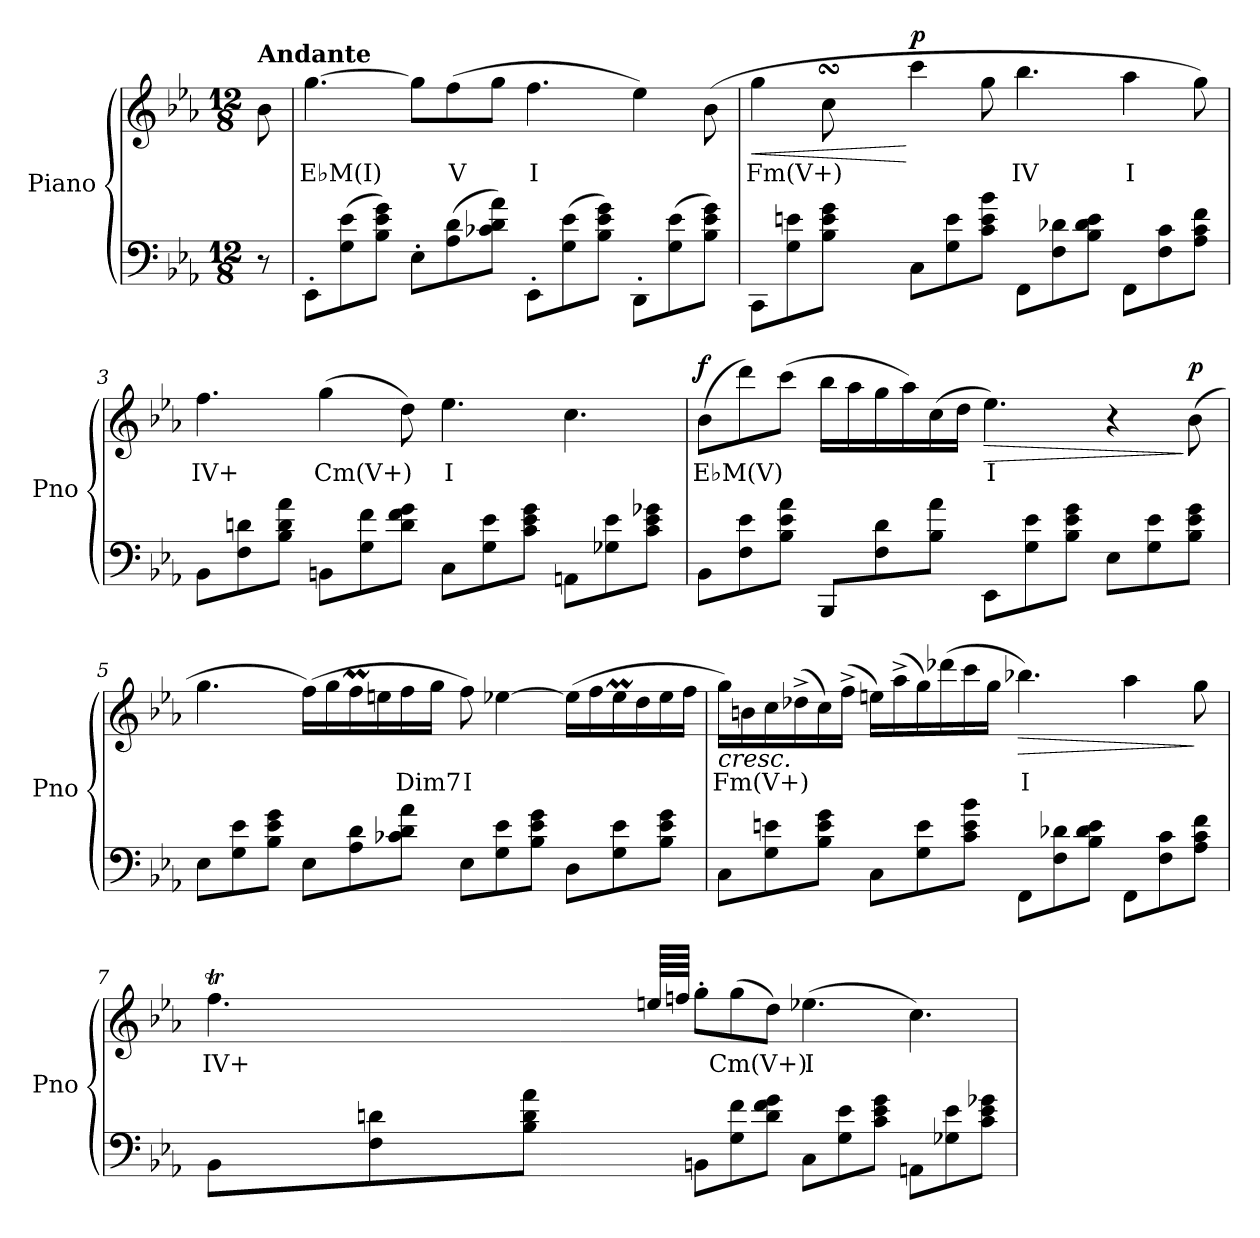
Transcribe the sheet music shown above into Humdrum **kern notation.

**kern	**kern	**text	**dynam
*part2	*part1	*part1	*part1
*staff2	*staff1	*staff1	*staff1
*I"Piano	*I"Piano	*	*
*I'Pno	*I'Pno	*	*
*clefF4	*clefG2	*	*
*k[b-e-a-]	*k[b-e-a-]	*	*
*M12/8	*M12/8	*	*
*MM132	*MM132	*	*
=	=	=	=
!	!LO:TX:a:B:t=Andante	!	!
!	!	!	!LO:DY:b
!	!	!	!LO:DY:n=1:b
8r	8b-\	.	p other-dynamics
=1	=1	=1	=1
!	!	!LO:LY:b	!
8EE-'\L	[4.gg\	E♭M(I)	.
(>8G\ 8e-\	.	.	.
8B-\ 8e-\ 8g\J)	.	.	.
!	!	!	!LO:DY:b
8E-'\L	8gg\L]	.	other-dynamics
!	!	!LO:LY:b	!
(>8A-\ 8d\	(>8ff\	V	.
8c-X\ 8d\ 8a-\J)	8gg\J	.	.
!	!	!LO:LY:b	!
8EE-'\L	4.ff\	I	.
(>8G\ 8e-\	.	.	.
8B-\ 8e-\ 8g\J)	.	.	.
8DD'\L	4ee-\)	.	.
(>8G\ 8e-\	.	.	.
8B-\ 8e-\ 8g\J)	(>8b-\	.	.
=2	=2	=2	=2
*^	*	*	*
!	!	!	!LO:LY:b	!LO:HP:b
*	*	*^	*	*
4ryy	8CC\L	4gg\	4ryy	Fm(V+)	<
.	8G\ 8en\	.	.	.	.
8ryy	8B-\ 8e\ 8g\J	8ccsSSS\	32dd-X!yy	.	.
.	.	.	32cc!yy	.	.
.	.	.	32bn!yy	.	.
.	.	.	32cc!yy	.	.
!	!	!	!	!	!LO:DY:n=1:b
1ryy	8C\L	4ccc\	1ryy	.	[ p
.	8G\ 8e\	.	.	.	.
.	8c\ 8e\ 8b-\J	8gg\	.	.	.
!	!	!	!	!LO:LY:b	!
.	8FF\L	4.bb-\	.	IV	.
.	8F\ 8d-X\	.	.	.	.
.	8B-\ 8d-\ 8e\J	.	.	.	.
!	!	!	!	!LO:LY:b	!
.	8FF\L	4aa-\	.	I	.
.	8F\ 8c\	.	.	.	.
8ryy	8A-\ 8c\ 8f\J	8gg\)	8ryy	.	.
*v	*v	*	*	*	*
*	*v	*v	*	*
!!LO:LB:g=z
=3	=3	=3	=3
*^	*^	*	*
!	!	!	!	!LO:LY:b	!
*v	*v	*	*	*	*
*	*v	*v	*	*
8BB-\L	4.ff\	IV+	.
8F\ 8dn\	.	.	.
8B-\ 8d\ 8a-\J	.	.	.
!	!	!LO:LY:b	!
8BBn\L	(>4gg\	Cm(V+)	.
8G\ 8f\	.	.	.
8d\ 8f\ 8g\J	8dd\)	.	.
!	!	!LO:LY:b	!
8C\L	4.ee-\	I	.
8G\ 8e-\	.	.	.
8c\ 8e-\ 8g\J	.	.	.
8AAn\L	4.cc\	.	.
8G-X\ 8e-\	.	.	.
8c\ 8e-\ 8g-X\J	.	.	.
!!LO:LB:g=z
=4	=4	=4	=4
!	!	!LO:LY:b	!LO:DY:b
8BB-\L	(>8b-\L	E♭M(V)	f
8F\ 8e-\	8ddd\)	.	.
8B-\ 8e-\ 8a-\J	(>8ccc\J	.	.
8BBB-/L	16bb-\LL	.	.
.	16aa-\	.	.
8F\ 8d\	16gg\	.	.
.	16aa-\)	.	.
8B-\ 8a-\J	(>16cc\	.	.
.	16dd\JJ	.	.
!	!	!LO:LY:b	!LO:HP:b
8EE-\L	4.ee-\)	I	>
8G\ 8e-\	.	.	.
8B-\ 8e-\ 8g\J	.	.	.
8E-\L	4r	.	.
8G\ 8e-\	.	.	.
!	!	!	!LO:DY:n=1:b
8B-\ 8e-\ 8g\J	(>8b-\	.	] p
=5	=5	=5	=5
8E-\L	4.gg\	.	.
8G\ 8e-\	.	.	.
8B-\ 8e-\ 8g\J	.	.	.
8E-\L	(>16ff\LL)	.	.
.	16gg\	.	.
8A-\ 8d\	16ffM\	.	.
.	16een\	.	.
!	!	!LO:LY:b	!
8c-X\ 8d\ 8a-\J	16ff\	Dim7	.
.	16gg\JJ	.	.
!	!	!LO:LY:b	!
8E-\L	8ff\)	I	.
8G\ 8e-\	[4ee-X\	.	.
8B-\ 8e-\ 8g\J	.	.	.
8D\L	(>16ee-\LL]	.	.
.	16ff\	.	.
8G\ 8e-\	16ee-M\	.	.
.	16dd\	.	.
8B-\ 8e-\ 8g\J	16ee-\	.	.
.	16ff\JJ	.	.
!!LO:LB:g=z
=6	=6	=6	=6
!	!	!LO:LY:b	!LO:HP:b
8C\L	16gg\LL)	Fm(V+)	<
.	16bn\	.	.
8G\ 8en\	16cc\	.	.
.	(>16dd-X^\	.	.
8B-\ 8e\ 8g\J	16cc\)	.	.
!	!	!	!LO:DY:b
.	(>16ff^\JJ	.	other-dynamics
8C\L	16een\LL)	.	.
.	(>16aa-^\	.	.
8G\ 8e\	16gg\)	.	.
.	(>16ddd-X\	.	.
8c\ 8e\ 8b-\J	16ccc\	.	.
.	16gg\JJ	.	[
!	!	!LO:LY:b	!LO:HP:b
8FF\L	4.bb-X\)	I	>
8F\ 8d-X\	.	.	.
8B-\ 8d-\ 8e\J	.	.	.
8FF\L	4aa-\	.	.
8F\ 8c\	.	.	.
8A-\ 8c\ 8f\J	8gg\	.	]
!!LO:PB:g=z
=7	=7	=7	=7
*^	*	*	*
!	!	!	!LO:LY:b	!
*	*	*^	*	*
4.ryy	8BB-\L	4.ffT\	64gg!yy	IV+	.
.	.	.	64ff!yy	.	.
.	.	.	64gg!yy	.	.
.	.	.	64ff!yy	.	.
.	.	.	64gg!yy	.	.
.	.	.	64ff!yy	.	.
.	.	.	64gg!yy	.	.
.	.	.	64ff!yy	.	.
.	8F\ 8dn\	.	64gg!yy	.	.
.	.	.	64ff!yy	.	.
.	.	.	64gg!yy	.	.
.	.	.	64ff!yy	.	.
.	.	.	64gg!yy	.	.
.	.	.	64ff!yy	.	.
.	.	.	64gg!yy	.	.
.	.	.	64ff!yy	.	.
.	8B-\ 8d\ 8a-\J	.	64gg!yy	.	.
.	.	.	64ff!yy	.	.
.	.	.	64gg!yy	.	.
.	.	.	64ff!yy	.	.
.	.	.	64gg!yy	.	.
.	.	.	64ff!yy	.	.
.	.	.	64eenTTT/LLLL	.	.
.	.	.	64ff/JJJJ	.	.
1ryy	8BBn\L	8gg'\L	1ryy	.	.
!	!	!	!	!LO:LY:b	!
.	8G\ 8f\	(>8gg\	.	Cm(V+)	.
.	8d\ 8f\ 8g\J	8dd\J)	.	.	.
!	!	!	!	!LO:LY:b	!
.	8C\L	(>4.ee-X\	.	I	.
.	8G\ 8e-\	.	.	.	.
.	8c\ 8e-\ 8g\J	.	.	.	.
.	8AAn\L	4.cc\)	.	.	.
.	8G-X\ 8e-\	.	.	.	.
8ryy	8c\ 8e-\ 8g-X\J	.	8ryy	.	.
*v	*v	*	*	*	*
*	*v	*v	*	*
=	=	=	=
*-	*-	*-	*-
